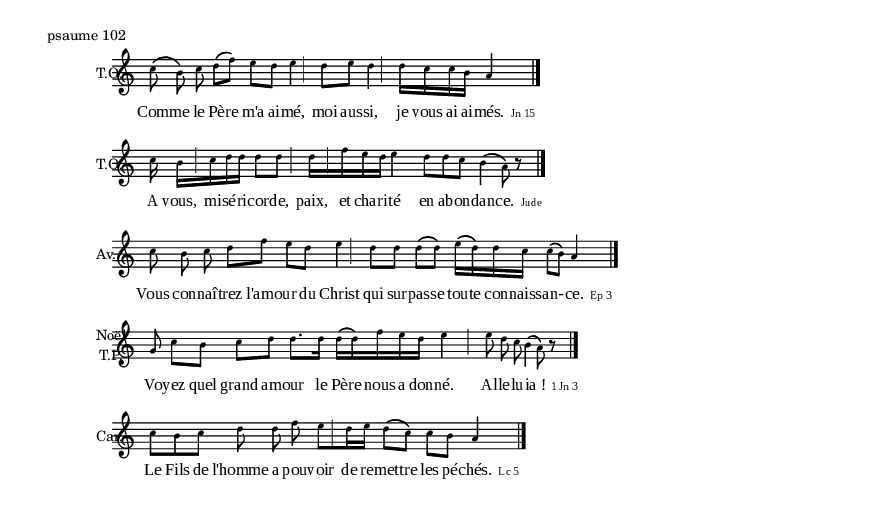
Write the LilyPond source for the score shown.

\version "2.12.0"
 \include "definitions.ly"
 \markup {psaume  102}



\relative c'' { 
	\new Staff {
		\cadenzaOn
		\set Staff.instrumentName = \markup{ \center-column { T.O. } }
		\times 2/3 { c8\( b\) c }
		d[\( f\)]
		e[ d]
		e4
		\cesure \pespace
		d8[ e]
		d4
		\cesure \pespace
		d16[ c c b]
		a4
		\endBar
	}	\addlyrics {
		Com -- me le Pè -- re m'a ai -- mé, moi aus -- si, je vous ai ai -- més.
		\markup { \citation #"Jn 15"}
	}
}
\relative c'' { 
	\new Staff {
		\cadenzaOn
		\set Staff.instrumentName = \markup{ \center-column { T.O. } }
		c16
		b16[\cesure  \pespace c d d]
		d8[ d] \cesure \pespace 
		 d16[\cesure \pespace f e d]
		e4 \pespace \pespace d8[ d c]
		\stemDown b4\( a8\) r8		
		\endBar
	}	\addlyrics {
		A vous, mi -- sé -- ri -- cor -- de, paix, et cha -- ri -- té en ab -- on -- dan -- ce.
		\markup { \citation #"Jude"}
	}
}

\relative c'' { 
	\new Staff {
		\cadenzaOn
		\set Staff.instrumentName = \markup{ \center-column { Av. } }
		\times 2/3 { c8 b c }
		d[ f]
		e[ d]
		e4
		\cesure \pespace
		d8[ d]
		d[\( d\)]
		e16[\( d\) d c]
		c8[\( b\)]
		a4
		\endBar
	}	\addlyrics {
		Vous con -- naî -- trez l'amo -- ur du Christ qui sur -- pas -- se tou -- te con -- naiss -- an -- - -- ce. 
		\markup { \citation #"Ep 3"}
	}
}
\relative c'' { 
	\new Staff {
		\cadenzaOn
		\set Staff.instrumentName = \markup{ \center-column { Noël T.P. } }
		g8
		c[ b]
		c[ d]
		d8.[ \pespace  \pespace d16]  \times 2/5 {d16[\( d\) f e d]} 
		e4 \pespace
		\cesure \pespace
		\times 2/3 { e8 d c }
		\stemDown b4\( a8\) r
		\endBar
	}	\addlyrics {
		Vo -- yez quel grand am -- our le Pè -- re nous a don -- né. Al -- le -- lu -- "ia !" -- _
		\markup { \citation #"1 Jn 3"}
	}
}
\relative c'' { 
	\new Staff {
		\cadenzaOn
		\set Staff.instrumentName = \markup{ \center-column { Car. } }
		 c8[ b c]
		\times 2/3 { d d f }
		e8[\cesure \pespace d16 e]
		d8[\( c\)]
		c[ b]
		a4
		\endBar
	}	\addlyrics {
		Le Fils de l'homme a pou -- voir de re -- met -- tre les pé -- chés.
		\markup { \citation #"Lc 5"}
	}
}

